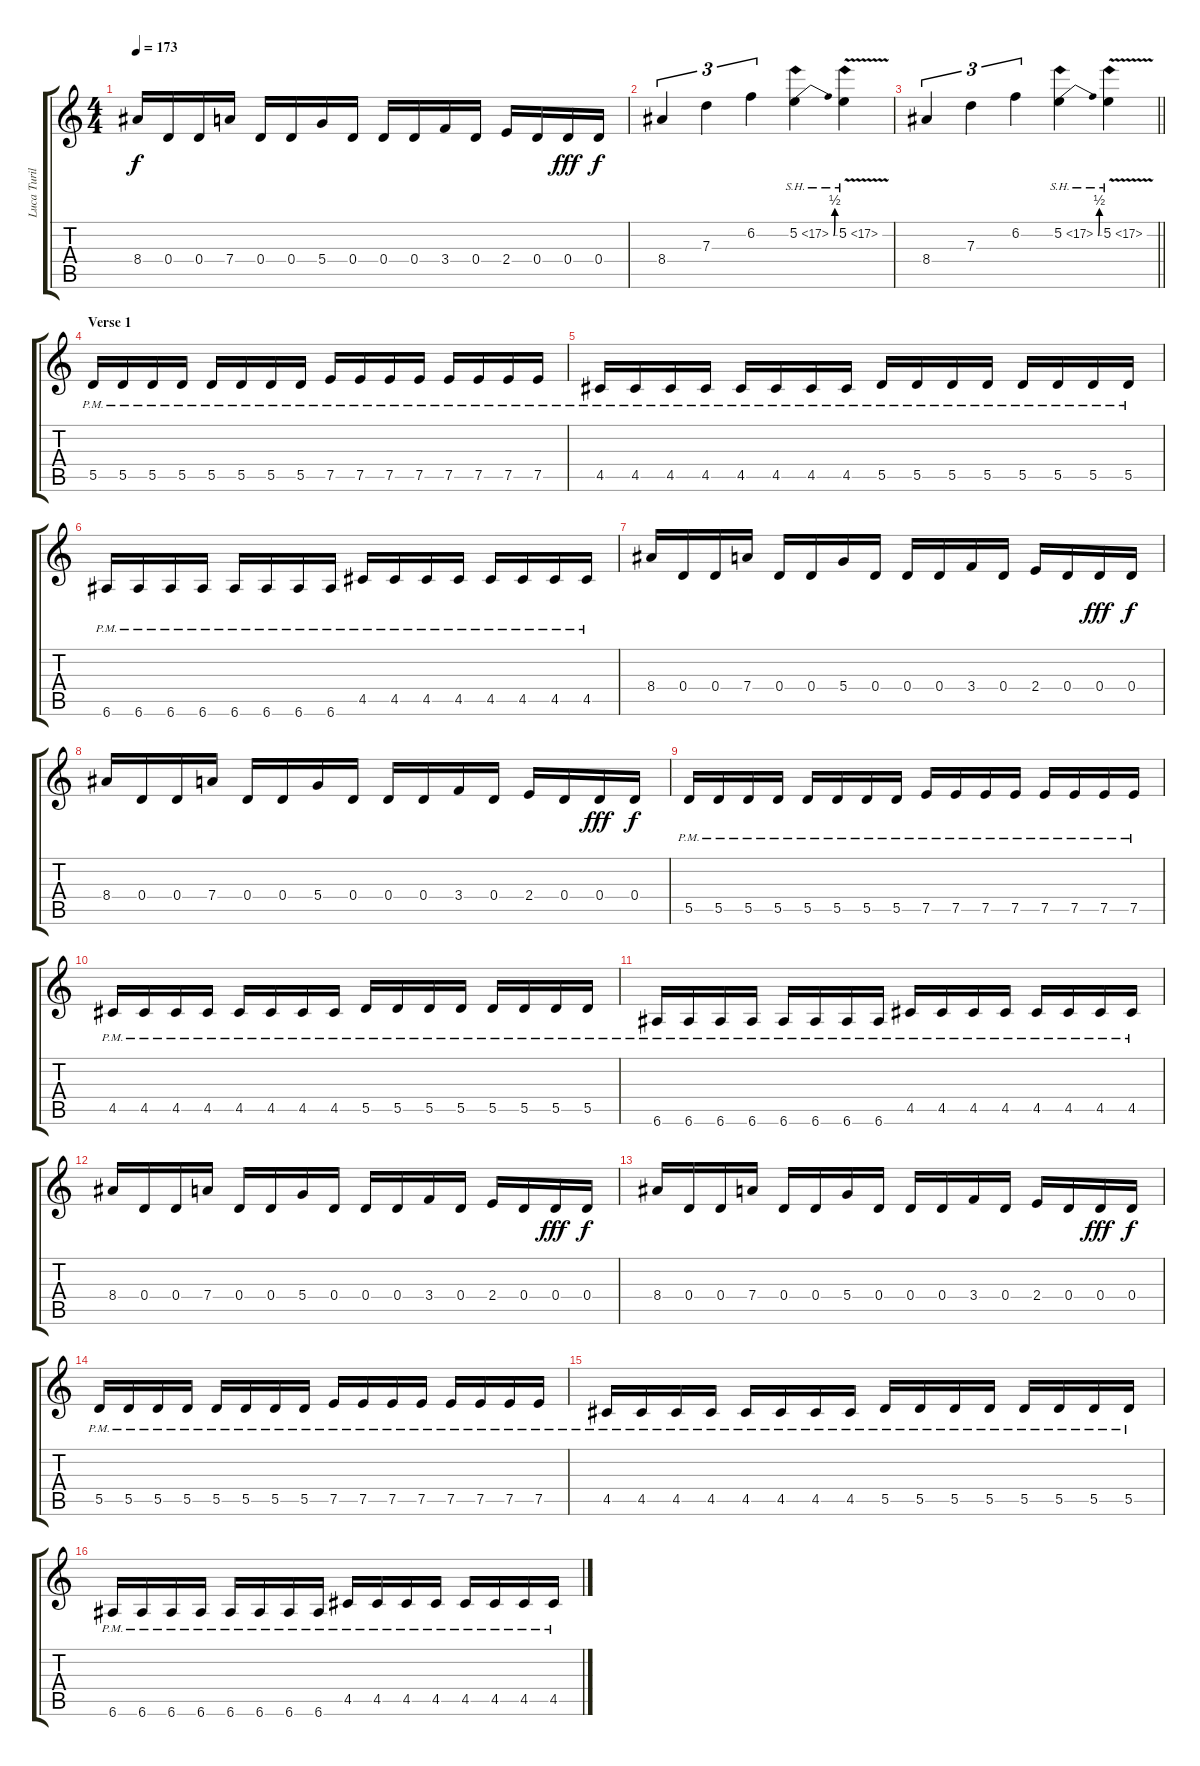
\track ("Luca Turilli" "Luca Turil") {instrument overdrivenguitar}
\staff {score tabs}
\tuning (E4 B3 G3 D3 A2 E2) {hide}
\ts (4 4)
\tempo 173
\clef g2
\ks c
8.4.16{dy f} 0.4.16 0.4.16 7.4.16 0.4.16 0.4.16 5.4.16 0.4.16 0.4.16 0.4.16 3.4.16 0.4.16 2.4.16 0.4.16 0.4.16{dy fff} 0.4.16{dy f} |
8.4.4{tu (3 2)} 7.3.4{tu (3 2)} 6.2.4{tu (3 2)} 5.2{be (bend 0 0 60 2) sh 12}.4 5.2{sh 12 v}.4 |
\barLineRight lightlight
8.4.4{tu (3 2)} 7.3.4{tu (3 2)} 6.2.4{tu (3 2)} 5.2{be (bend 0 0 60 2) sh 12}.4 5.2{sh 12 v}.4 |
\section ("" "Verse 1")
5.5{pm}.16 5.5{pm}.16 5.5{pm}.16 5.5{pm}.16 5.5{pm}.16 5.5{pm}.16 5.5{pm}.16 5.5{pm}.16 7.5{pm}.16 7.5{pm}.16 7.5{pm}.16 7.5{pm}.16 7.5{pm}.16 7.5{pm}.16 7.5{pm}.16 7.5{pm}.16 |
4.5{pm}.16 4.5{pm}.16 4.5{pm}.16 4.5{pm}.16 4.5{pm}.16 4.5{pm}.16 4.5{pm}.16 4.5{pm}.16 5.5{pm}.16 5.5{pm}.16 5.5{pm}.16 5.5{pm}.16 5.5{pm}.16 5.5{pm}.16 5.5{pm}.16 5.5{pm}.16 |
6.6{pm}.16 6.6{pm}.16 6.6{pm}.16 6.6{pm}.16 6.6{pm}.16 6.6{pm}.16 6.6{pm}.16 6.6{pm}.16 4.5{pm}.16 4.5{pm}.16 4.5{pm}.16 4.5{pm}.16 4.5{pm}.16 4.5{pm}.16 4.5{pm}.16 4.5{pm}.16 |
8.4.16 0.4.16 0.4.16 7.4.16 0.4.16 0.4.16 5.4.16 0.4.16 0.4.16 0.4.16 3.4.16 0.4.16 2.4.16 0.4.16 0.4.16{dy fff} 0.4.16{dy f} |
8.4.16 0.4.16 0.4.16 7.4.16 0.4.16 0.4.16 5.4.16 0.4.16 0.4.16 0.4.16 3.4.16 0.4.16 2.4.16 0.4.16 0.4.16{dy fff} 0.4.16{dy f} |
5.5{pm}.16 5.5{pm}.16 5.5{pm}.16 5.5{pm}.16 5.5{pm}.16 5.5{pm}.16 5.5{pm}.16 5.5{pm}.16 7.5{pm}.16 7.5{pm}.16 7.5{pm}.16 7.5{pm}.16 7.5{pm}.16 7.5{pm}.16 7.5{pm}.16 7.5{pm}.16 |
4.5{pm}.16 4.5{pm}.16 4.5{pm}.16 4.5{pm}.16 4.5{pm}.16 4.5{pm}.16 4.5{pm}.16 4.5{pm}.16 5.5{pm}.16 5.5{pm}.16 5.5{pm}.16 5.5{pm}.16 5.5{pm}.16 5.5{pm}.16 5.5{pm}.16 5.5{pm}.16 |
6.6{pm}.16 6.6{pm}.16 6.6{pm}.16 6.6{pm}.16 6.6{pm}.16 6.6{pm}.16 6.6{pm}.16 6.6{pm}.16 4.5{pm}.16 4.5{pm}.16 4.5{pm}.16 4.5{pm}.16 4.5{pm}.16 4.5{pm}.16 4.5{pm}.16 4.5{pm}.16 |
8.4.16 0.4.16 0.4.16 7.4.16 0.4.16 0.4.16 5.4.16 0.4.16 0.4.16 0.4.16 3.4.16 0.4.16 2.4.16 0.4.16 0.4.16{dy fff} 0.4.16{dy f} |
8.4.16 0.4.16 0.4.16 7.4.16 0.4.16 0.4.16 5.4.16 0.4.16 0.4.16 0.4.16 3.4.16 0.4.16 2.4.16 0.4.16 0.4.16{dy fff} 0.4.16{dy f} |
5.5{pm}.16 5.5{pm}.16 5.5{pm}.16 5.5{pm}.16 5.5{pm}.16 5.5{pm}.16 5.5{pm}.16 5.5{pm}.16 7.5{pm}.16 7.5{pm}.16 7.5{pm}.16 7.5{pm}.16 7.5{pm}.16 7.5{pm}.16 7.5{pm}.16 7.5{pm}.16 |
4.5{pm}.16 4.5{pm}.16 4.5{pm}.16 4.5{pm}.16 4.5{pm}.16 4.5{pm}.16 4.5{pm}.16 4.5{pm}.16 5.5{pm}.16 5.5{pm}.16 5.5{pm}.16 5.5{pm}.16 5.5{pm}.16 5.5{pm}.16 5.5{pm}.16 5.5{pm}.16 |
6.6{pm}.16 6.6{pm}.16 6.6{pm}.16 6.6{pm}.16 6.6{pm}.16 6.6{pm}.16 6.6{pm}.16 6.6{pm}.16 4.5{pm}.16 4.5{pm}.16 4.5{pm}.16 4.5{pm}.16 4.5{pm}.16 4.5{pm}.16 4.5{pm}.16 4.5{pm}.16
